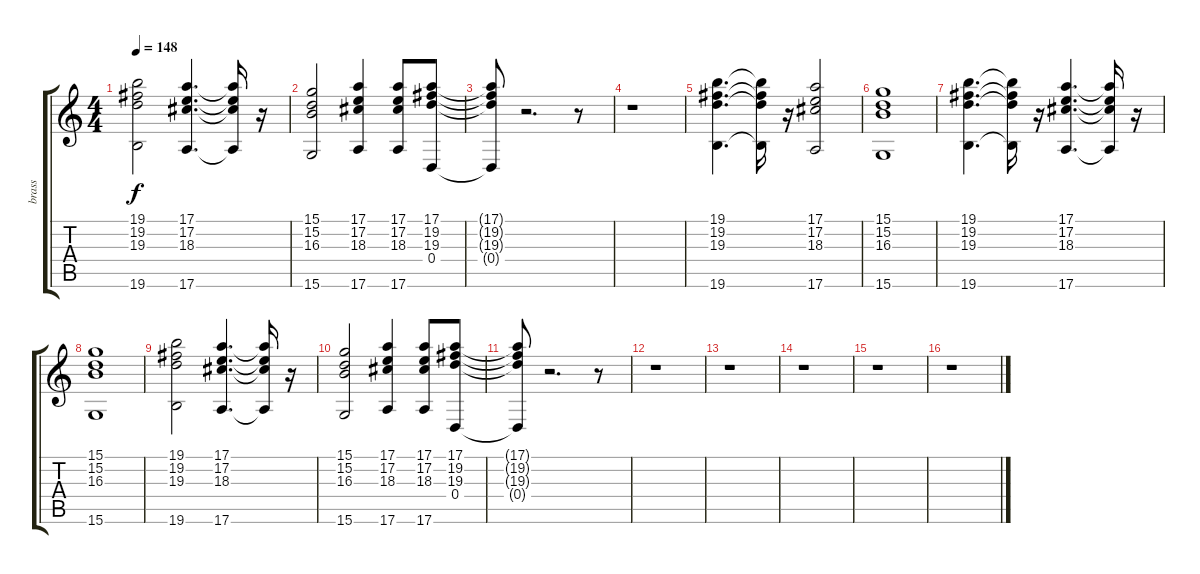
\track ("brass" "brass") {instrument brasssection}
\staff {score tabs}
\tuning (E4 B3 G3 D3 A2 E2) {hide}
\ts (4 4)
\tempo 148
\clef g2
\ks c
(19.1 19.2 19.3 19.6).2{dy f} (17.1 17.2 18.3 17.6).4{d} (17.1{t} 17.2{t} 18.3{t} 17.6{t}).16 r.16 |
(15.1 15.2 16.3 15.6).2 (17.1 17.2 18.3 17.6).4 (17.1 17.2 18.3 17.6).8 (17.1 19.2 19.3 0.4).8 |
(17.1{t} 19.2{t} 19.3{t} 0.4{t}).8 r.2{d} r.8 |
r.1 |
(19.1 19.2 19.3 19.6).4{d} (19.1{t} 19.2{t} 19.3{t} 19.6{t}).16 r.16 (17.1 17.2 18.3 17.6).2 |
(15.1 15.2 16.3 15.6).1 |
(19.1 19.2 19.3 19.6).4{d} (19.1{t} 19.2{t} 19.3{t} 19.6{t}).16 r.16 (17.1 17.2 18.3 17.6).4{d} (17.1{t} 17.2{t} 18.3{t} 17.6{t}).16 r.16 |
(15.1 15.2 16.3 15.6).1 |
(19.1 19.2 19.3 19.6).2 (17.1 17.2 18.3 17.6).4{d} (17.1{t} 17.2{t} 18.3{t} 17.6{t}).16 r.16 |
(15.1 15.2 16.3 15.6).2 (17.1 17.2 18.3 17.6).4 (17.1 17.2 18.3 17.6).8 (17.1 19.2 19.3 0.4).8 |
(17.1{t} 19.2{t} 19.3{t} 0.4{t}).8 r.2{d} r.8 |
r.1 |
r.1 |
r.1 |
r.1 |
r.1
